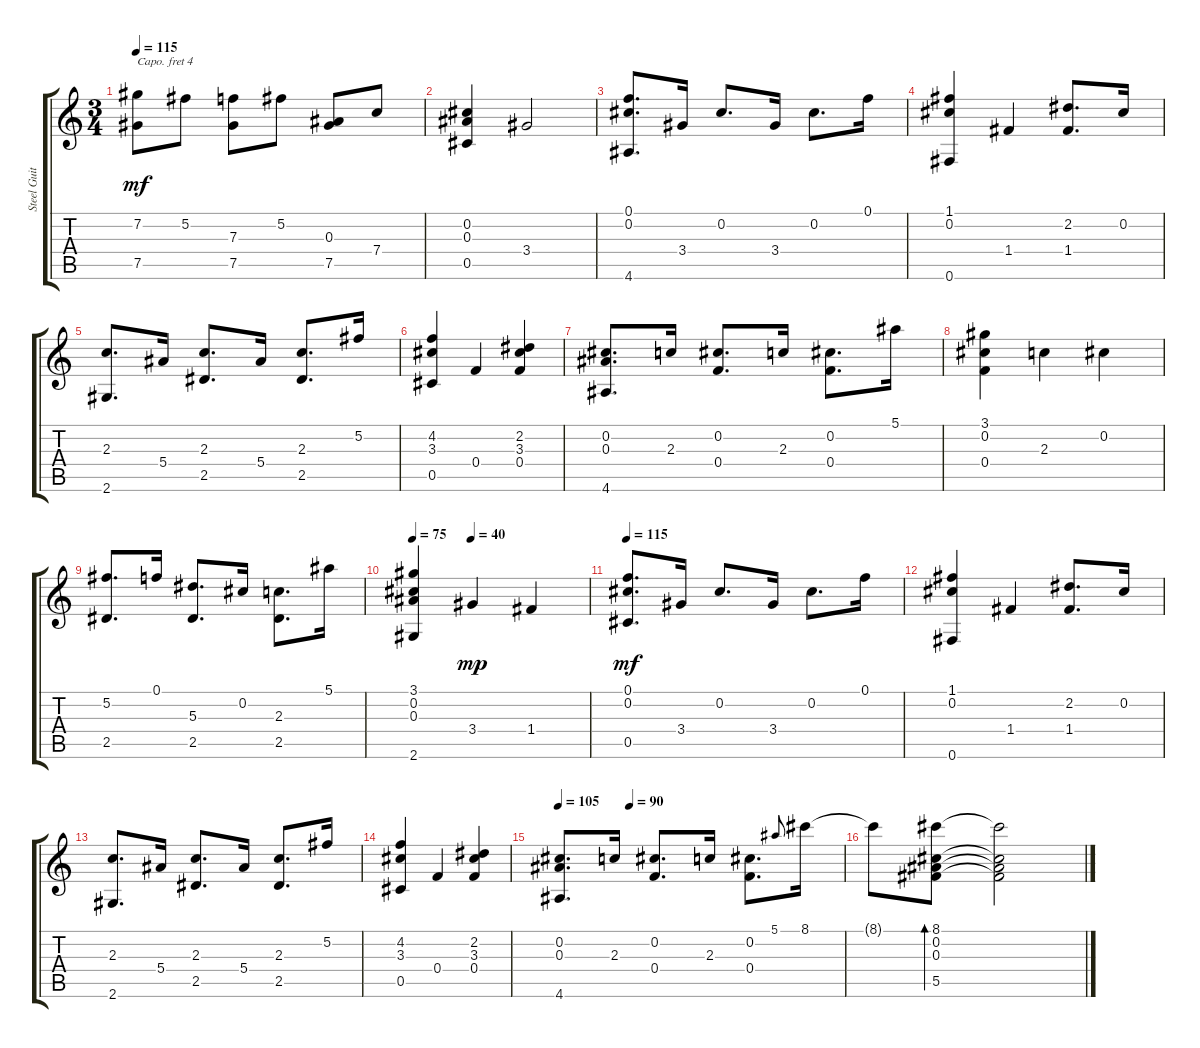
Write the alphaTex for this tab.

\track ("Steel Guitar" "Steel Guit") {instrument acousticguitarsteel}
\staff {score tabs}
\capo 4
\tuning (Db4 A3 Gb3 Db3 A2 D2) {hide}
\ts (3 4)
\tempo 115
\clef g2
\ks c
(7.2 7.5).8{dy mf} 5.2.8 (7.3 7.5).8 5.2.8 (0.3 7.5).8 7.4.8 |
(0.2 0.3 0.5).4 3.4.2 |
(0.1 0.2 4.6).8{d} 3.4.16 0.2.8{d} 3.4.16 0.2.8{d} 0.1.16 |
(1.1 0.2 0.6).4 1.4.4 (2.2 1.4).8{d} 0.2.16 |
(2.3 2.6).8{d} 5.4.16 (2.3 2.5).8{d} 5.4.16 (2.3 2.5).8{d} 5.2.16 |
(4.2 3.3 0.5).4 0.4.4 (2.2 3.3 0.4).4 |
(0.2 0.3 4.6).8{d} 2.3.16 (0.2 0.4).8{d} 2.3.16 (0.2 0.4).8{d} 5.1.16 |
(3.1 0.2 0.4).4 2.3.4 0.2.4 |
(5.2 2.5).8{d} 0.1.16 (5.3 2.5).8{d} 0.2.16 (2.3 2.5).8{d} 5.1.16 |
\tempo 75
\tempo (40 0.3333333333333333)
(3.1 0.2 0.3 2.6).4 3.4.4{dy mp} 1.4.4 |
\tempo 115
(0.1 0.2 0.5).8{d dy mf} 3.4.16 0.2.8{d} 3.4.16 0.2.8{d} 0.1.16 |
(1.1 0.2 0.6).4 1.4.4 (2.2 1.4).8{d} 0.2.16 |
(2.3 2.6).8{d} 5.4.16 (2.3 2.5).8{d} 5.4.16 (2.3 2.5).8{d} 5.2.16 |
(4.2 3.3 0.5).4 0.4.4 (2.2 3.3 0.4).4 |
\tempo 105
\tempo (90 0.25)
(0.2 0.3 4.6).8{d} 2.3.16 (0.2 0.4).8{d} 2.3.16 (0.2 0.4).8{d} 5.1.8{gr onbeat} 8.1.16 |
8.1{t}.8 (8.1 0.2 0.3 5.5).8{bd 240} (8.1{t} 0.2{t} 0.3{t} 5.5{t}).2
